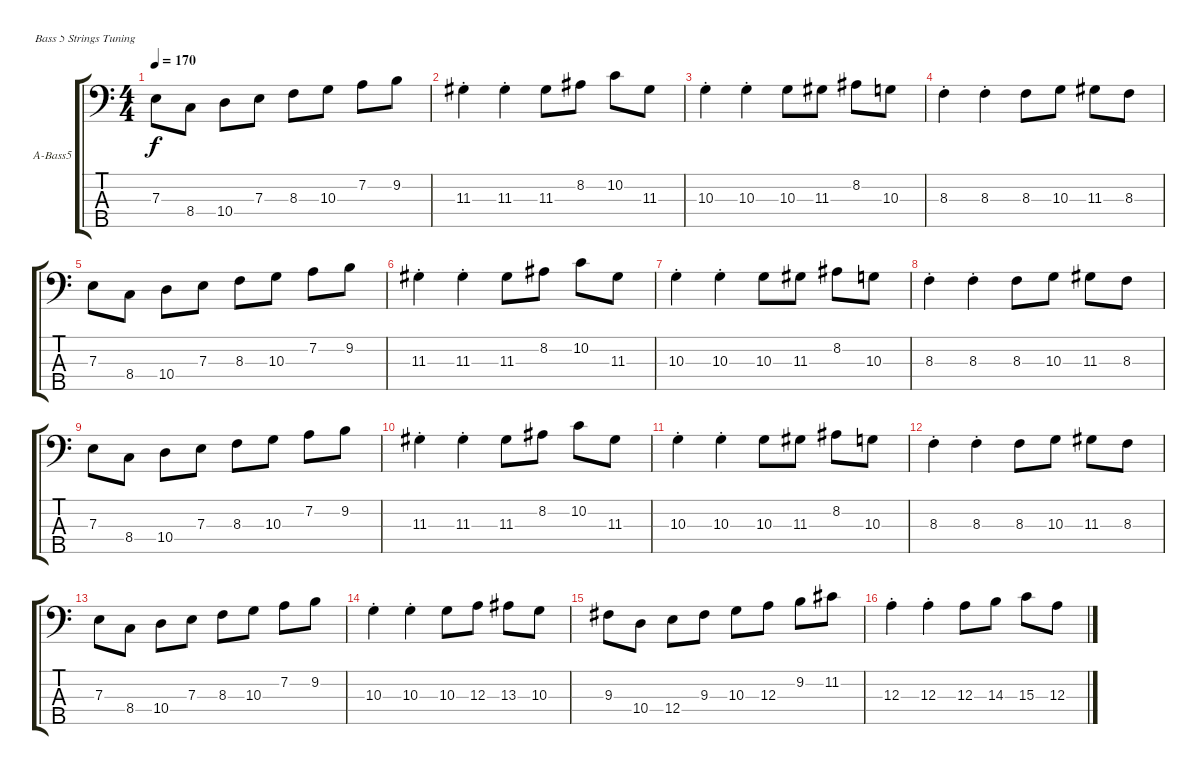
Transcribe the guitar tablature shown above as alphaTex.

\defaultSystemsLayout 4
\bracketExtendMode groupsimilarinstruments
\firstSystemTrackNameOrientation horizontal
\otherSystemsTrackNameOrientation horizontal
\track ("Acoustic Bass" "A-Bass5") {instrument acousticbass}
\staff {score tabs}
\tuning (G2 D2 A1 E1 B0)
\ts (4 4)
\tempo 170
\clef f4
\ks c
7.3.8{dy f} 8.4.8 10.4.8 7.3.8 8.3.8 10.3.8 7.2.8 9.2.8 |
11.3{st}.4 11.3{st}.4 11.3.8 8.2.8 10.2.8 11.3.8 |
10.3{st}.4 10.3{st}.4 10.3.8 11.3.8 8.2.8 10.3.8 |
8.3{st}.4 8.3{st}.4 8.3.8 10.3.8 11.3.8 8.3.8 |
7.3.8 8.4.8 10.4.8 7.3.8 8.3.8 10.3.8 7.2.8 9.2.8 |
11.3{st}.4 11.3{st}.4 11.3.8 8.2.8 10.2.8 11.3.8 |
10.3{st}.4 10.3{st}.4 10.3.8 11.3.8 8.2.8 10.3.8 |
8.3{st}.4 8.3{st}.4 8.3.8 10.3.8 11.3.8 8.3.8 |
7.3.8 8.4.8 10.4.8 7.3.8 8.3.8 10.3.8 7.2.8 9.2.8 |
11.3{st}.4 11.3{st}.4 11.3.8 8.2.8 10.2.8 11.3.8 |
10.3{st}.4 10.3{st}.4 10.3.8 11.3.8 8.2.8 10.3.8 |
8.3{st}.4 8.3{st}.4 8.3.8 10.3.8 11.3.8 8.3.8 |
7.3.8 8.4.8 10.4.8 7.3.8 8.3.8 10.3.8 7.2.8 9.2.8 |
10.3{st}.4 10.3{st}.4 10.3.8 12.3.8 13.3.8 10.3.8 |
9.3.8 10.4.8 12.4.8 9.3.8 10.3.8 12.3.8 9.2.8 11.2.8 |
12.3{st}.4 12.3{st}.4 12.3.8 14.3.8 15.3.8 12.3.8
